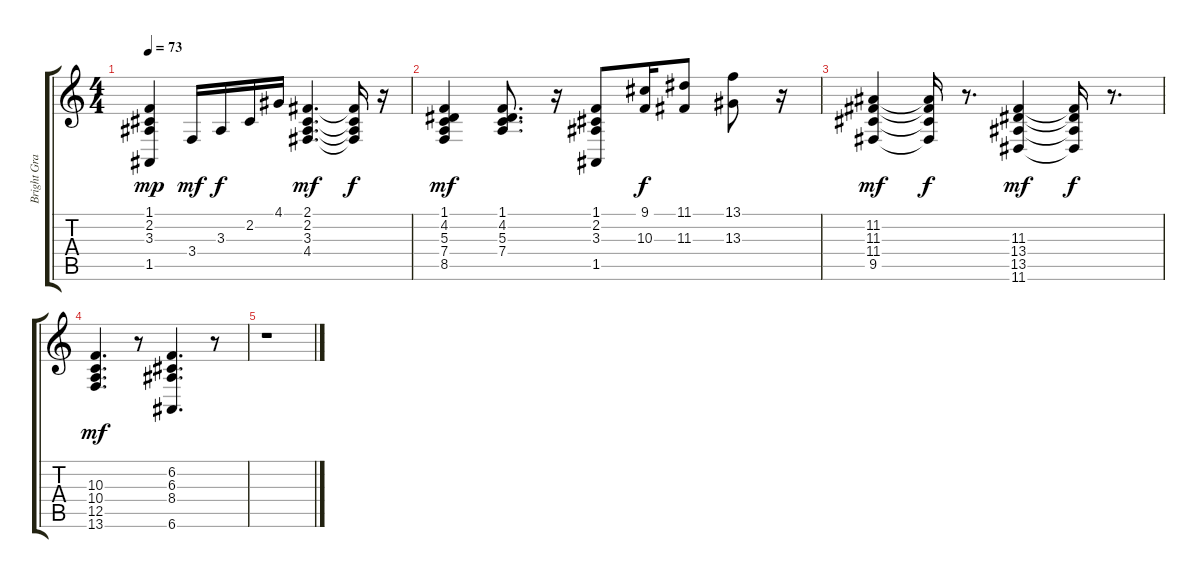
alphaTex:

\track ("Bright Grand" "Bright Gra") {instrument brightacousticpiano}
\staff {score tabs}
\tuning (E4 B3 G3 D3 A2 E2) {hide}
\ts (4 4)
\tempo 73
\clef g2
\ks c
(1.1 2.2 3.3 1.5).4{dy mp} 3.4.16{dy mf} 3.3.16{dy f} 2.2.16 4.1.16 (2.1 2.2 3.3 4.4).4{d dy mf} (2.1{t} 2.2{t} 3.3{t} 4.4{t}).16{dy f} r.16 |
(1.1 4.2 5.3 7.4 8.5).4{dy mf} (1.1 4.2 5.3 7.4).8{d} r.16 (1.1 2.2 3.3 1.5).8 (9.1 10.3).16{dy f} (11.1 11.3).8 (13.1 13.3).8 r.16 |
(11.2 11.3 11.4 9.5).4{dy mf} (11.2{t} 11.3{t} 11.4{t} 9.5{t}).16{dy f} r.8{d} (11.3 13.4 13.5 11.6).4{dy mf} (11.3{t} 13.4{t} 13.5{t} 11.6{t}).16{dy f} r.8{d} |
(10.3 10.4 12.5 13.6).4{d dy mf} r.8 (6.2 6.3 8.4 6.6).4{d} r.8 |
r.1
